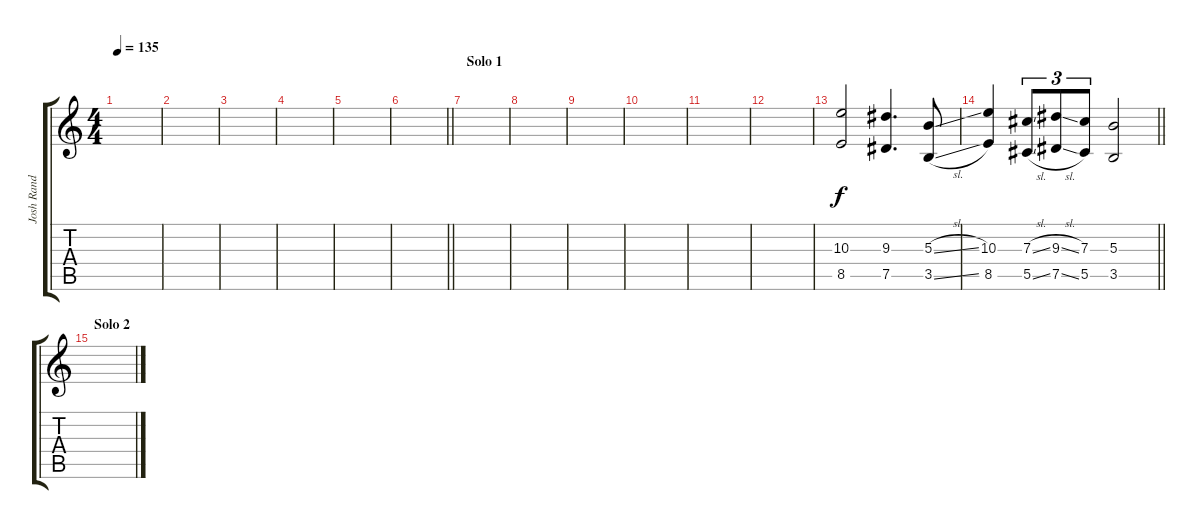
\track ("Josh Rand (Solo)" "Josh Rand ") {instrument distortionguitar}
\staff {score tabs}
\tuning (Eb4 Bb3 Gb3 Db3 Ab2 Eb2) {hide}
\ts (4 4)
\tempo 135
\clef g2
\ks c
|
|
|
|
|
\barLineRight lightlight
|
\section ("" "Solo 1")
|
|
|
|
|
|
(10.3 8.5).2{instrument distortionguitar} (9.3 7.5).4{d} (5.3{sl} 3.5{sl}).8 |
\barLineRight lightlight
(10.3 8.5).4 (7.3{sl} 5.5{sl}).8{tu (3 2) volume 4} (9.3{sl} 7.5{sl}).8{tu (3 2)} (7.3 5.5).8{tu (3 2)} (5.3 3.5).2 |
\section ("" "Solo 2")
